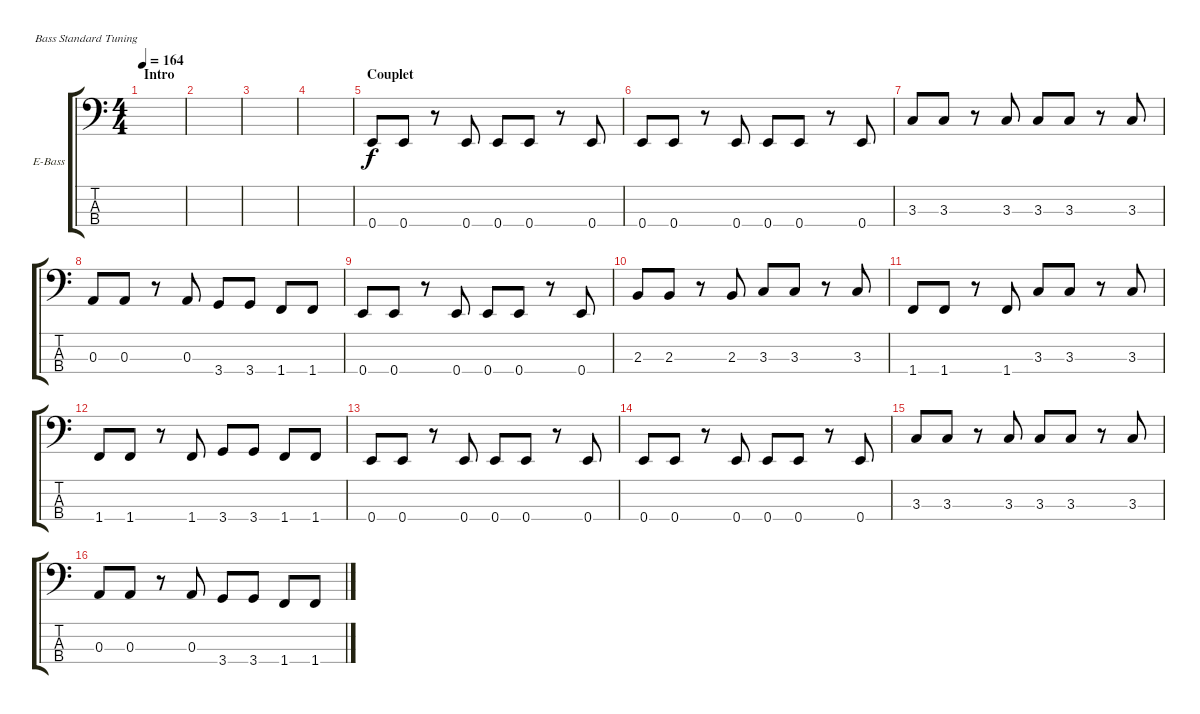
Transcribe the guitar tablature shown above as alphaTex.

\defaultSystemsLayout 4
\bracketExtendMode groupsimilarinstruments
\firstSystemTrackNameOrientation horizontal
\otherSystemsTrackNameOrientation horizontal
\track ("Electric Bass" "E-Bass") {instrument electricbassfinger}
\staff {score tabs}
\tuning (G2 D2 A1 E1)
\ts (4 4)
\section ("" "Intro")
\tempo 164
\clef f4
\scale
0.512
\ks c
|
\scale
0.244 |
\scale
0.244 |
\scale
0.333333 |
\section ("" "Couplet")
0.4.8 0.4.8 r.8 0.4.8 0.4.8 0.4.8 r.8 0.4.8 |
0.4.8 0.4.8 r.8 0.4.8 0.4.8 0.4.8 r.8 0.4.8 |
3.3.8 3.3.8 r.8 3.3.8 3.3.8 3.3.8 r.8 3.3.8 |
0.3.8 0.3.8 r.8 0.3.8 3.4.8 3.4.8 1.4.8 1.4.8 |
\scale
0.363184 0.4.8 0.4.8 r.8 0.4.8 0.4.8 0.4.8 r.8 0.4.8 |
\scale
0.303483 2.3.8 2.3.8 r.8 2.3.8 3.3.8 3.3.8 r.8 3.3.8 |
\scale
0.333333 1.4.8 1.4.8 r.8 1.4.8 3.3.8 3.3.8 r.8 3.3.8 |
\scale
0.333333 1.4.8 1.4.8 r.8 1.4.8 3.4.8 3.4.8 1.4.8 1.4.8 |
\scale
0.333333 0.4.8 0.4.8 r.8 0.4.8 0.4.8 0.4.8 r.8 0.4.8 |
\scale
0.333333 0.4.8 0.4.8 r.8 0.4.8 0.4.8 0.4.8 r.8 0.4.8 |
\scale
0.333333 3.3.8 3.3.8 r.8 3.3.8 3.3.8 3.3.8 r.8 3.3.8 |
\scale
0.333333 0.3.8 0.3.8 r.8 0.3.8 3.4.8 3.4.8 1.4.8 1.4.8
